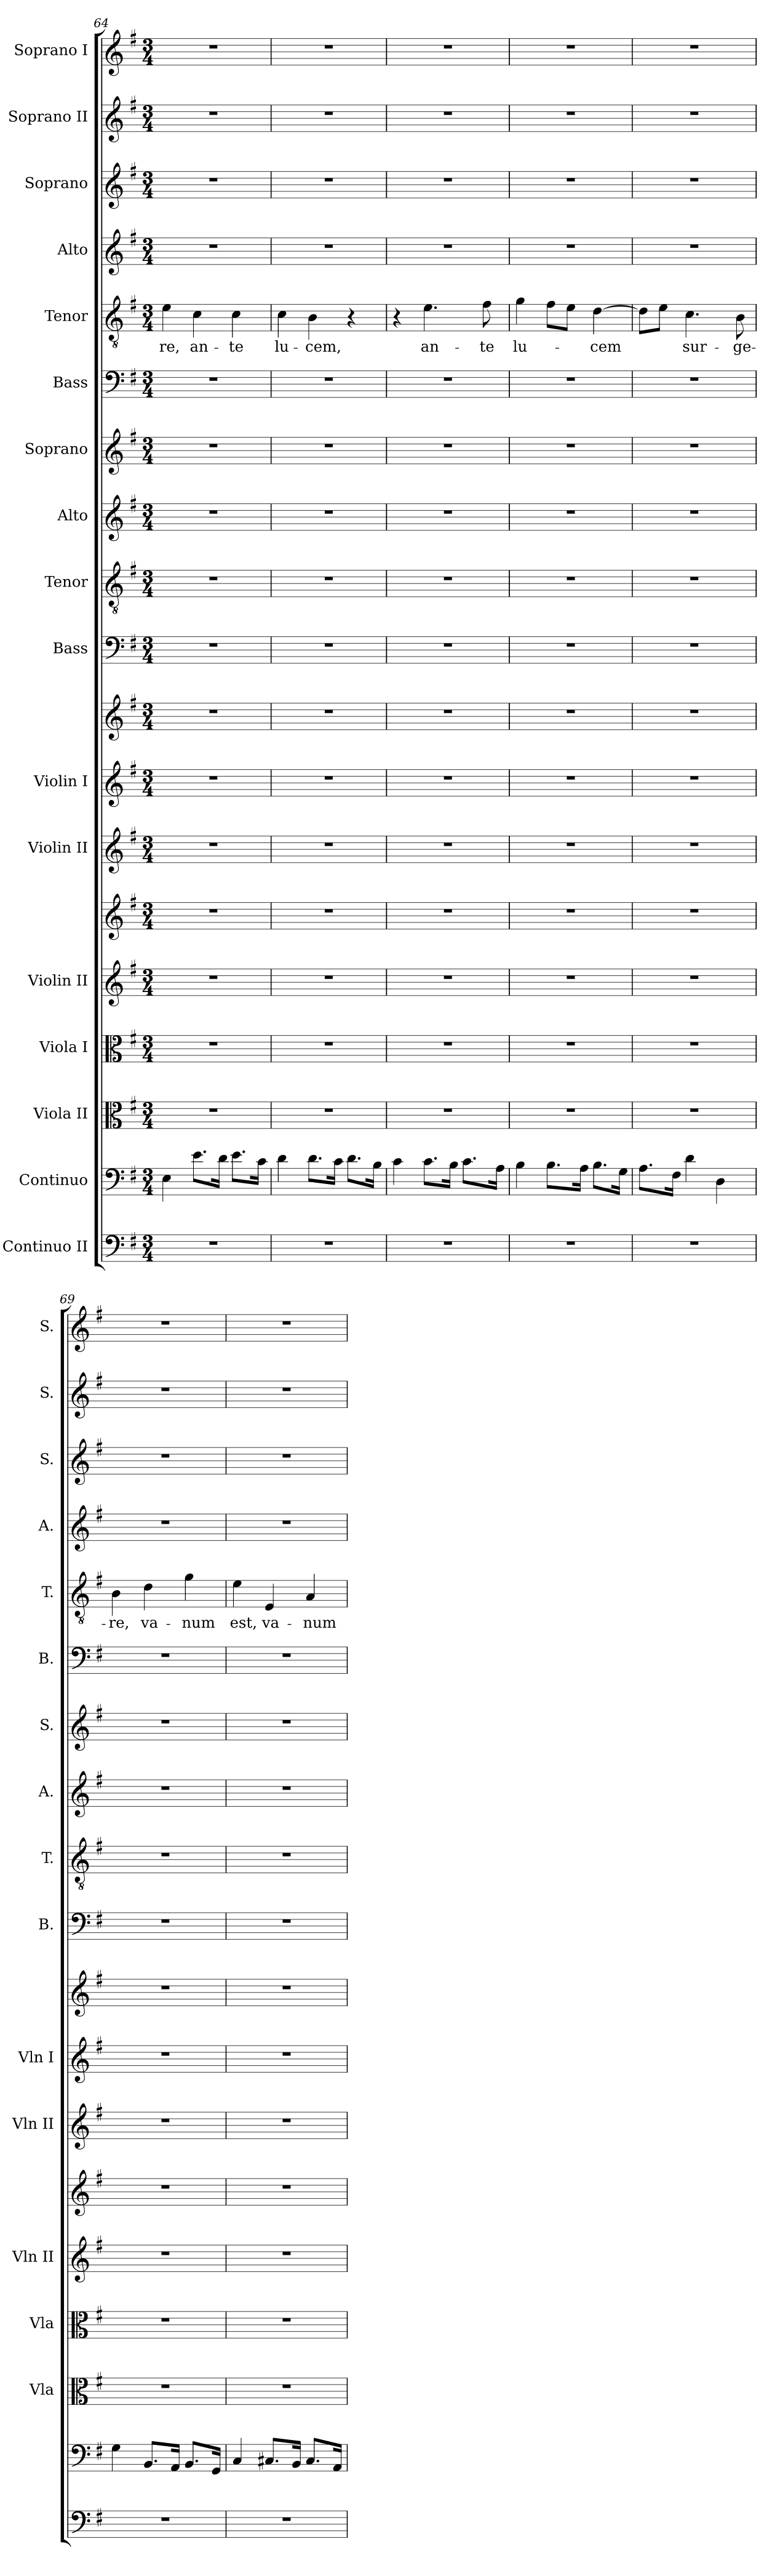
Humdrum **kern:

**kern	**kern	**kern	**kern	**kern	**kern	**kern	**kern	**kern	**kern	**kern	**kern	**kern	**kern	**kern	**text	**kern	**kern	**kern	**kern
*part17	*part16	*part15	*part14	*part13	*part13	*part12	*part11	*part11	*part10	*part9	*part8	*part7	*part6	*part5	*part5	*part4	*part3	*part2	*part1
*staff19	*staff18	*staff17	*staff16	*staff15	*staff14	*staff13	*staff12	*staff11	*staff10	*staff9	*staff8	*staff7	*staff6	*staff5	*staff5	*staff4	*staff3	*staff2	*staff1
*I"Continuo II	*I"Continuo	*I"Viola II	*I"Viola I	*I"Violin II	*	*I"Violin II	*I"Violin I	*	*I"Bass	*I"Tenor	*I"Alto	*I"Soprano	*I"Bass	*I"Tenor	*	*I"Alto	*I"Soprano	*I"Soprano II	*I"Soprano I
*	*	*I'Vla	*I'Vla	*I'Vln II	*	*I'Vln II	*I'Vln I	*	*I'B.	*I'T.	*I'A.	*I'S.	*I'B.	*I'T.	*	*I'A.	*I'S.	*I'S.	*I'S.
!!LO:PB:g=z
*clefF4	*clefF4	*clefC3	*clefC3	*clefG2	*clefG2	*clefG2	*clefG2	*clefG2	*clefF4	*clefGv2	*clefG2	*clefG2	*clefF4	*clefGv2	*	*clefG2	*clefG2	*clefG2	*clefG2
*	*	*	*	*	*	*	*	*	*	*ITrd7c12	*	*	*	*ITrd7c12	*	*	*	*	*
*k[f#]	*k[f#]	*k[f#]	*k[f#]	*k[f#]	*k[f#]	*k[f#]	*k[f#]	*k[f#]	*k[f#]	*k[f#]	*k[f#]	*k[f#]	*k[f#]	*k[f#]	*	*k[f#]	*k[f#]	*k[f#]	*k[f#]
*G:	*G:	*G:	*G:	*G:	*G:	*G:	*G:	*G:	*G:	*G:	*G:	*G:	*G:	*G:	*	*G:	*G:	*G:	*G:
*M3/4	*M3/4	*M3/4	*M3/4	*M3/4	*M3/4	*M3/4	*M3/4	*M3/4	*M3/4	*M3/4	*M3/4	*M3/4	*M3/4	*M3/4	*	*M3/4	*M3/4	*M3/4	*M3/4
=64	=64	=64	=64	=64	=64	=64	=64	=64	=64	=64	=64	=64	=64	=64	=64	=64	=64	=64	=64
!	!	!	!	!	!	!	!	!	!	!	!	!	!	!	!LO:LY:b	!	!	!	!
2.r	4E\	2.r	2.r	2.r	2.r	2.r	2.r	2.r	2.r	2.r	2.r	2.r	2.r	4E\	-re,	2.r	2.r	2.r	2.r
!	!	!	!	!	!	!	!	!	!	!	!	!	!	!	!LO:LY:b	!	!	!	!
.	8.e\L	.	.	.	.	.	.	.	.	.	.	.	.	4C\	an-	.	.	.	.
.	16d\Jk	.	.	.	.	.	.	.	.	.	.	.	.	.	.	.	.	.	.
!	!	!	!	!	!	!	!	!	!	!	!	!	!	!	!LO:LY:b	!	!	!	!
.	8.e\L	.	.	.	.	.	.	.	.	.	.	.	.	4C\	-te	.	.	.	.
.	16c\Jk	.	.	.	.	.	.	.	.	.	.	.	.	.	.	.	.	.	.
=65	=65	=65	=65	=65	=65	=65	=65	=65	=65	=65	=65	=65	=65	=65	=65	=65	=65	=65	=65
!	!	!	!	!	!	!	!	!	!	!	!	!	!	!	!LO:LY:b	!	!	!	!
2.r	4d\	2.r	2.r	2.r	2.r	2.r	2.r	2.r	2.r	2.r	2.r	2.r	2.r	4C\	lu-	2.r	2.r	2.r	2.r
!	!	!	!	!	!	!	!	!	!	!	!	!	!	!	!LO:LY:b	!	!	!	!
.	8.d\L	.	.	.	.	.	.	.	.	.	.	.	.	4BB\	-cem,	.	.	.	.
.	16c\Jk	.	.	.	.	.	.	.	.	.	.	.	.	.	.	.	.	.	.
.	8.d\L	.	.	.	.	.	.	.	.	.	.	.	.	4r	.	.	.	.	.
.	16B\Jk	.	.	.	.	.	.	.	.	.	.	.	.	.	.	.	.	.	.
=66	=66	=66	=66	=66	=66	=66	=66	=66	=66	=66	=66	=66	=66	=66	=66	=66	=66	=66	=66
2.r	4c\	2.r	2.r	2.r	2.r	2.r	2.r	2.r	2.r	2.r	2.r	2.r	2.r	4r	.	2.r	2.r	2.r	2.r
!	!	!	!	!	!	!	!	!	!	!	!	!	!	!	!LO:LY:b	!	!	!	!
.	8.c\L	.	.	.	.	.	.	.	.	.	.	.	.	4.E\	an-	.	.	.	.
.	16B\Jk	.	.	.	.	.	.	.	.	.	.	.	.	.	.	.	.	.	.
.	8.c\L	.	.	.	.	.	.	.	.	.	.	.	.	.	.	.	.	.	.
!	!	!	!	!	!	!	!	!	!	!	!	!	!	!	!LO:LY:b	!	!	!	!
.	.	.	.	.	.	.	.	.	.	.	.	.	.	8F#\	-te	.	.	.	.
.	16A\Jk	.	.	.	.	.	.	.	.	.	.	.	.	.	.	.	.	.	.
=67	=67	=67	=67	=67	=67	=67	=67	=67	=67	=67	=67	=67	=67	=67	=67	=67	=67	=67	=67
!	!	!	!	!	!	!	!	!	!	!	!	!	!	!	!LO:LY:b	!	!	!	!
2.r	4B\	2.r	2.r	2.r	2.r	2.r	2.r	2.r	2.r	2.r	2.r	2.r	2.r	4G\	lu-	2.r	2.r	2.r	2.r
.	8.B\L	.	.	.	.	.	.	.	.	.	.	.	.	8F#\L	.	.	.	.	.
.	.	.	.	.	.	.	.	.	.	.	.	.	.	8E\J	.	.	.	.	.
.	16A\Jk	.	.	.	.	.	.	.	.	.	.	.	.	.	.	.	.	.	.
!	!	!	!	!	!	!	!	!	!	!	!	!	!	!	!LO:LY:b	!	!	!	!
.	8.B\L	.	.	.	.	.	.	.	.	.	.	.	.	[4D\	-cem	.	.	.	.
.	16G\Jk	.	.	.	.	.	.	.	.	.	.	.	.	.	.	.	.	.	.
=68	=68	=68	=68	=68	=68	=68	=68	=68	=68	=68	=68	=68	=68	=68	=68	=68	=68	=68	=68
2.r	8.A\L	2.r	2.r	2.r	2.r	2.r	2.r	2.r	2.r	2.r	2.r	2.r	2.r	8D\L]	.	2.r	2.r	2.r	2.r
.	.	.	.	.	.	.	.	.	.	.	.	.	.	8E\J	.	.	.	.	.
.	16F#\Jk	.	.	.	.	.	.	.	.	.	.	.	.	.	.	.	.	.	.
!	!	!	!	!	!	!	!	!	!	!	!	!	!	!	!LO:LY:b	!	!	!	!
.	4d\	.	.	.	.	.	.	.	.	.	.	.	.	4.C\	sur-	.	.	.	.
.	4D\	.	.	.	.	.	.	.	.	.	.	.	.	.	.	.	.	.	.
!	!	!	!	!	!	!	!	!	!	!	!	!	!	!	!LO:LY:b	!	!	!	!
.	.	.	.	.	.	.	.	.	.	.	.	.	.	8BB\	-ge-	.	.	.	.
=69	=69	=69	=69	=69	=69	=69	=69	=69	=69	=69	=69	=69	=69	=69	=69	=69	=69	=69	=69
!	!	!	!	!	!	!	!	!	!	!	!	!	!	!	!LO:LY:b	!	!	!	!
2.r	4G\	2.r	2.r	2.r	2.r	2.r	2.r	2.r	2.r	2.r	2.r	2.r	2.r	4BB\	-re,	2.r	2.r	2.r	2.r
!	!	!	!	!	!	!	!	!	!	!	!	!	!	!	!LO:LY:b	!	!	!	!
.	8.BB/L	.	.	.	.	.	.	.	.	.	.	.	.	4D\	va-	.	.	.	.
.	16AA/Jk	.	.	.	.	.	.	.	.	.	.	.	.	.	.	.	.	.	.
!	!	!	!	!	!	!	!	!	!	!	!	!	!	!	!LO:LY:b	!	!	!	!
.	8.BB/L	.	.	.	.	.	.	.	.	.	.	.	.	4G\	-num	.	.	.	.
.	16GG/Jk	.	.	.	.	.	.	.	.	.	.	.	.	.	.	.	.	.	.
=70	=70	=70	=70	=70	=70	=70	=70	=70	=70	=70	=70	=70	=70	=70	=70	=70	=70	=70	=70
!	!	!	!	!	!	!	!	!	!	!	!	!	!	!	!LO:LY:b	!	!	!	!
2.r	4C/	2.r	2.r	2.r	2.r	2.r	2.r	2.r	2.r	2.r	2.r	2.r	2.r	4E\	est,	2.r	2.r	2.r	2.r
!	!	!	!	!	!	!	!	!	!	!	!	!	!	!	!LO:LY:b	!	!	!	!
.	8.C#X/L	.	.	.	.	.	.	.	.	.	.	.	.	4EE/	va-	.	.	.	.
.	16BB/Jk	.	.	.	.	.	.	.	.	.	.	.	.	.	.	.	.	.	.
!	!	!	!	!	!	!	!	!	!	!	!	!	!	!	!LO:LY:b	!	!	!	!
.	8.C#/L	.	.	.	.	.	.	.	.	.	.	.	.	4AA/	-num	.	.	.	.
.	16AA/Jk	.	.	.	.	.	.	.	.	.	.	.	.	.	.	.	.	.	.
=	=	=	=	=	=	=	=	=	=	=	=	=	=	=	=	=	=	=	=
*-	*-	*-	*-	*-	*-	*-	*-	*-	*-	*-	*-	*-	*-	*-	*-	*-	*-	*-	*-
